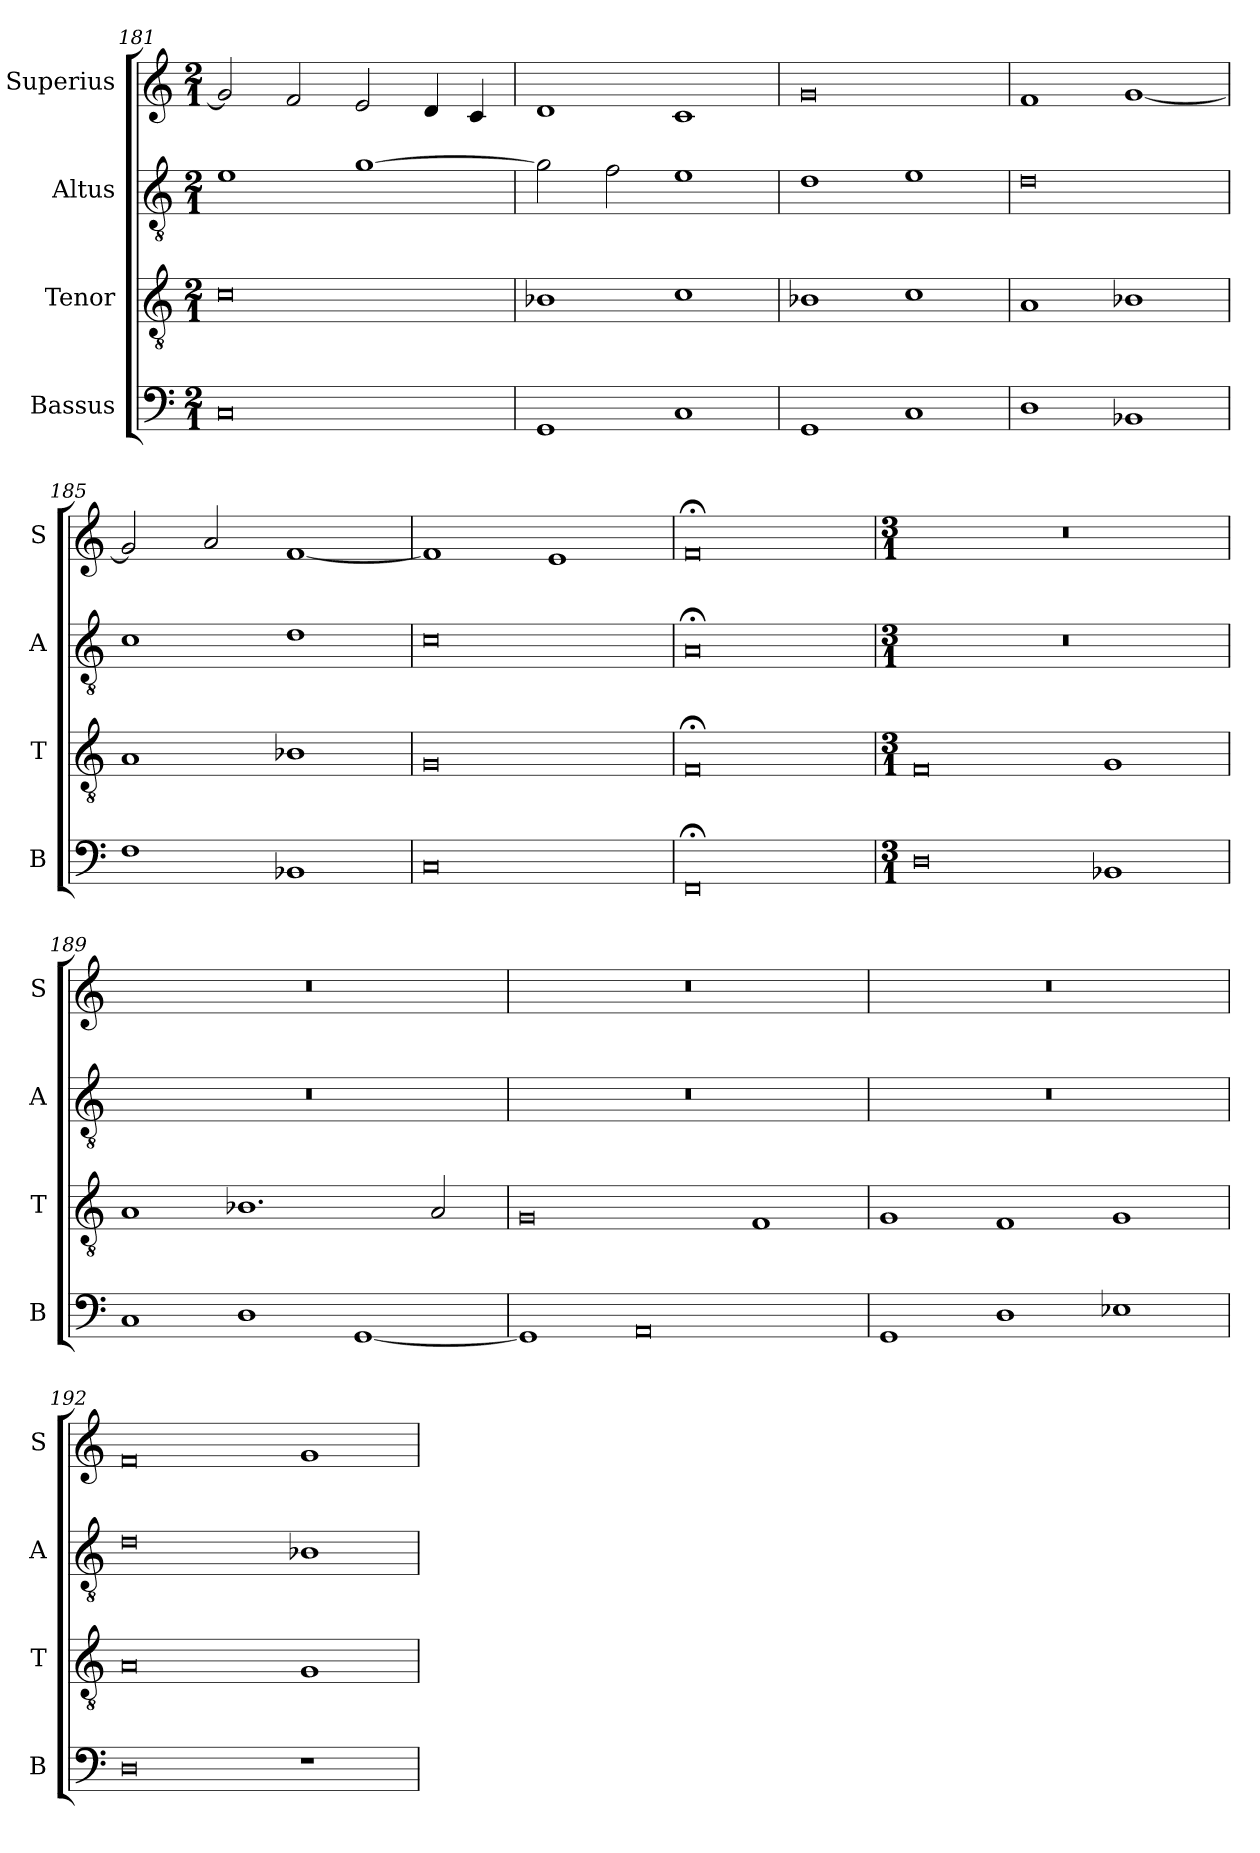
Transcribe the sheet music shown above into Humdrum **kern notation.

**kern	**kern	**kern	**kern
*part4	*part3	*part2	*part1
*staff4	*staff3	*staff2	*staff1
*I"Bassus	*I"Tenor	*I"Altus	*I"Superius
*I'B	*I'T	*I'A	*I'S
*clefF4	*clefGv2	*clefGv2	*clefG2
*k[]	*k[]	*k[]	*k[]
*M2/1	*M2/1	*M2/1	*M2/1
=181	=181	=181	=181
0C	0c	1e	2g/]
.	.	.	2f/
.	.	[1g	2e/
.	.	.	4d/
.	.	.	4c/
=182	=182	=182	=182
1GG	1B-X	2g\]	1d
.	.	2f\	.
1C	1c	1e	1c
=183	=183	=183	=183
1GG	1B-X	1d	0g
1C	1c	1e	.
=184	=184	=184	=184
1D	1A	0d	1f
1BB-X	1B-X	.	[1g
=185	=185	=185	=185
1F	1A	1c	2g/]
.	.	.	2a/
1BB-X	1B-X	1d	[1f
=186	=186	=186	=186
0C	0G	0c	1f]
.	.	.	1e
=187	=187	=187	=187
0FF;<	0F;<	0A;<	0f;<
=188	=188	=188	=188
*M3/1	*M3/1	*M3/1	*M3/1
0D	0F	0.r	0.r
1BB-X	1G	.	.
=189	=189	=189	=189
1C	1A	0.r	0.r
1D	1.B-X	.	.
[1GG	.	.	.
.	2A/	.	.
=190	=190	=190	=190
1GG]	0G	0.r	0.r
0AA	.	.	.
.	1F	.	.
=191	=191	=191	=191
1GG	1G	0.r	0.r
1D	1F	.	.
1E-X	1G	.	.
=192	=192	=192	=192
0D	0A	0d	0f
1r	1G	1B-X	1g
=	=	=	=
*-	*-	*-	*-
